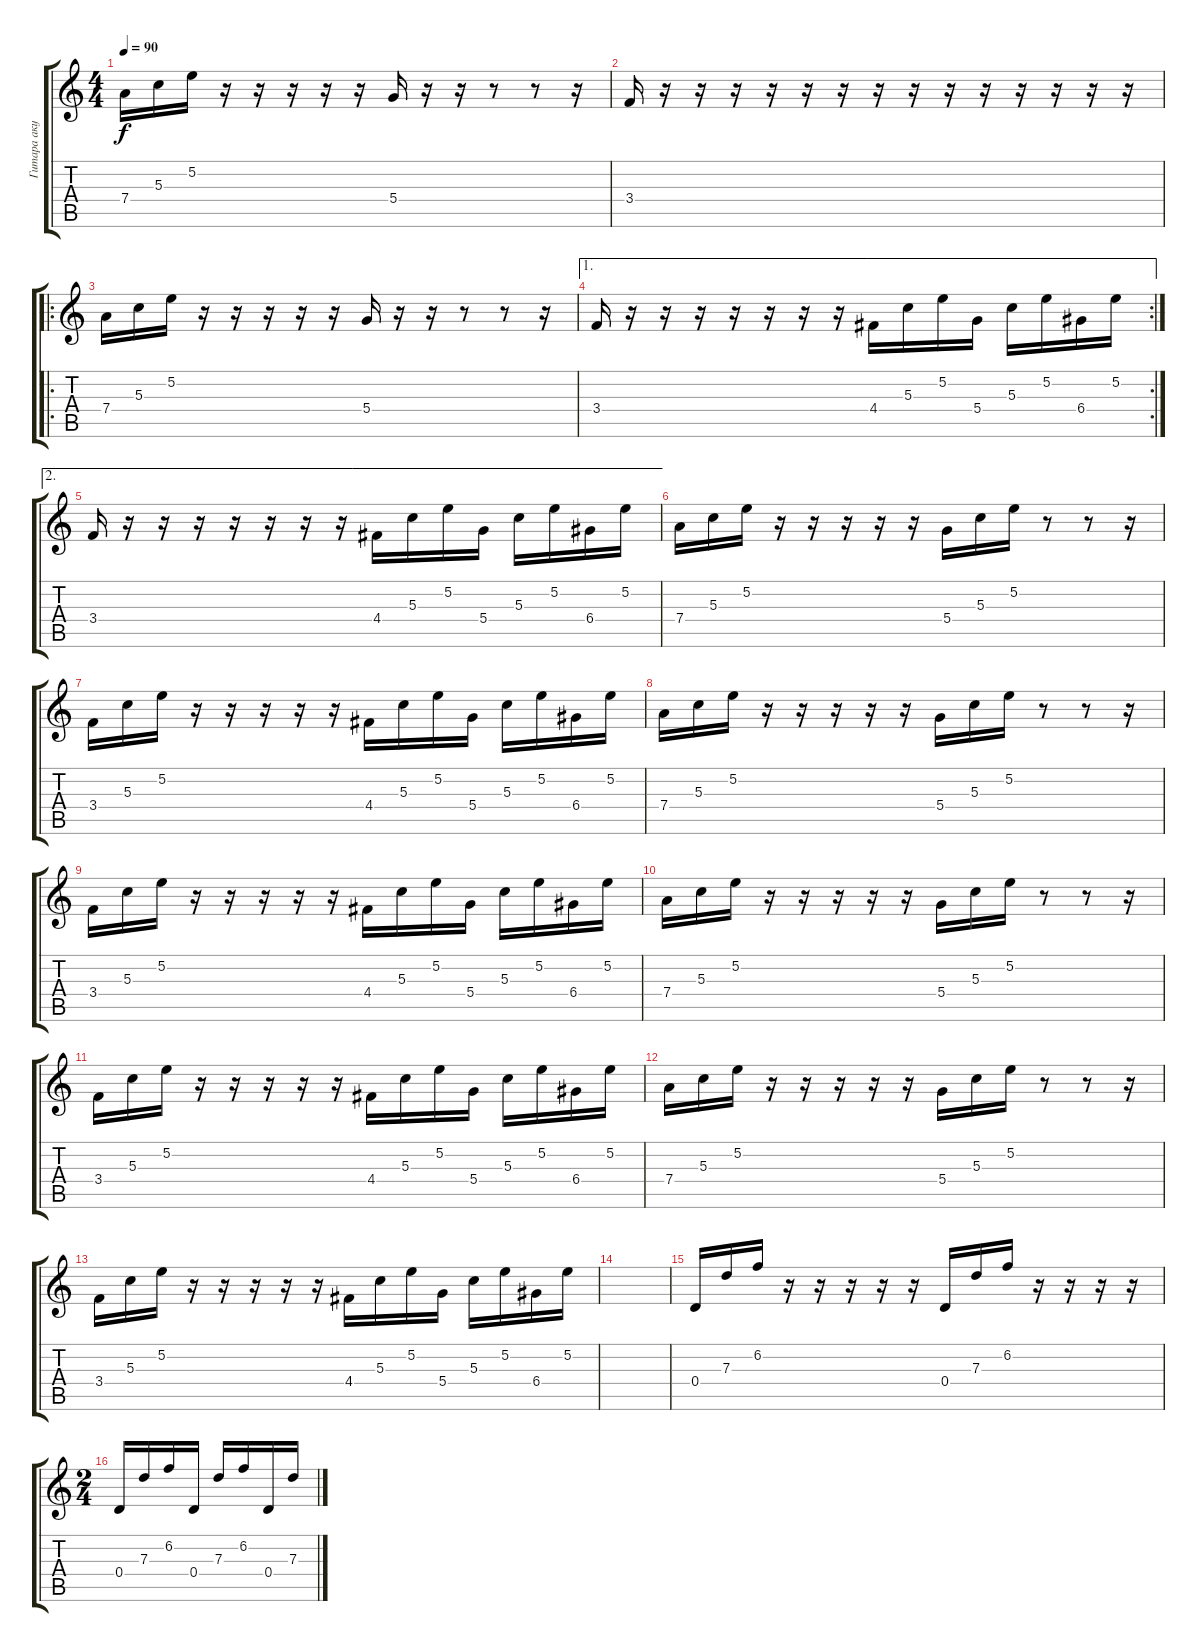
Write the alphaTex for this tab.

\track ("Гитара акустич." "Гитара аку") {instrument acousticguitarsteel}
\staff {score tabs}
\tuning (E4 B3 G3 D3 A2 E2) {hide}
\ts (4 4)
\tempo 90
\clef g2
\ks c
7.4.16{dy f} 5.3.16 5.2.16 r.16 r.16 r.16 r.16 r.16 5.4.16 r.16 r.16 r.8 r.8 r.16 |
3.4.16 r.16 r.16 r.16 r.16 r.16 r.16 r.16 r.16 r.16 r.16 r.16 r.16 r.16 r.16 |
\ro
7.4.16 5.3.16 5.2.16 r.16 r.16 r.16 r.16 r.16 5.4.16 r.16 r.16 r.8 r.8 r.16 |
\ae 1
\rc 2
3.4.16 r.16 r.16 r.16 r.16 r.16 r.16 r.16 4.4.16 5.3.16 5.2.16 5.4.16 5.3.16 5.2.16 6.4.16 5.2.16 |
\ae 2
3.4.16 r.16 r.16 r.16 r.16 r.16 r.16 r.16 4.4.16 5.3.16 5.2.16 5.4.16 5.3.16 5.2.16 6.4.16 5.2.16 |
7.4.16 5.3.16 5.2.16 r.16 r.16 r.16 r.16 r.16 5.4.16 5.3.16 5.2.16 r.8 r.8 r.16 |
3.4.16 5.3.16 5.2.16 r.16 r.16 r.16 r.16 r.16 4.4.16 5.3.16 5.2.16 5.4.16 5.3.16 5.2.16 6.4.16 5.2.16 |
7.4.16 5.3.16 5.2.16 r.16 r.16 r.16 r.16 r.16 5.4.16 5.3.16 5.2.16 r.8 r.8 r.16 |
3.4.16 5.3.16 5.2.16 r.16 r.16 r.16 r.16 r.16 4.4.16 5.3.16 5.2.16 5.4.16 5.3.16 5.2.16 6.4.16 5.2.16 |
7.4.16 5.3.16 5.2.16 r.16 r.16 r.16 r.16 r.16 5.4.16 5.3.16 5.2.16 r.8 r.8 r.16 |
3.4.16 5.3.16 5.2.16 r.16 r.16 r.16 r.16 r.16 4.4.16 5.3.16 5.2.16 5.4.16 5.3.16 5.2.16 6.4.16 5.2.16 |
7.4.16 5.3.16 5.2.16 r.16 r.16 r.16 r.16 r.16 5.4.16 5.3.16 5.2.16 r.8 r.8 r.16 |
3.4.16 5.3.16 5.2.16 r.16 r.16 r.16 r.16 r.16 4.4.16 5.3.16 5.2.16 5.4.16 5.3.16 5.2.16 6.4.16 5.2.16 |
|
0.4.16 7.3.16 6.2.16 r.16 r.16 r.16 r.16 r.16 0.4.16 7.3.16 6.2.16 r.16 r.16 r.16 r.16 |
\ts (2 4)
0.4.16 7.3.16 6.2.16 0.4.16 7.3.16 6.2.16 0.4.16 7.3.16
